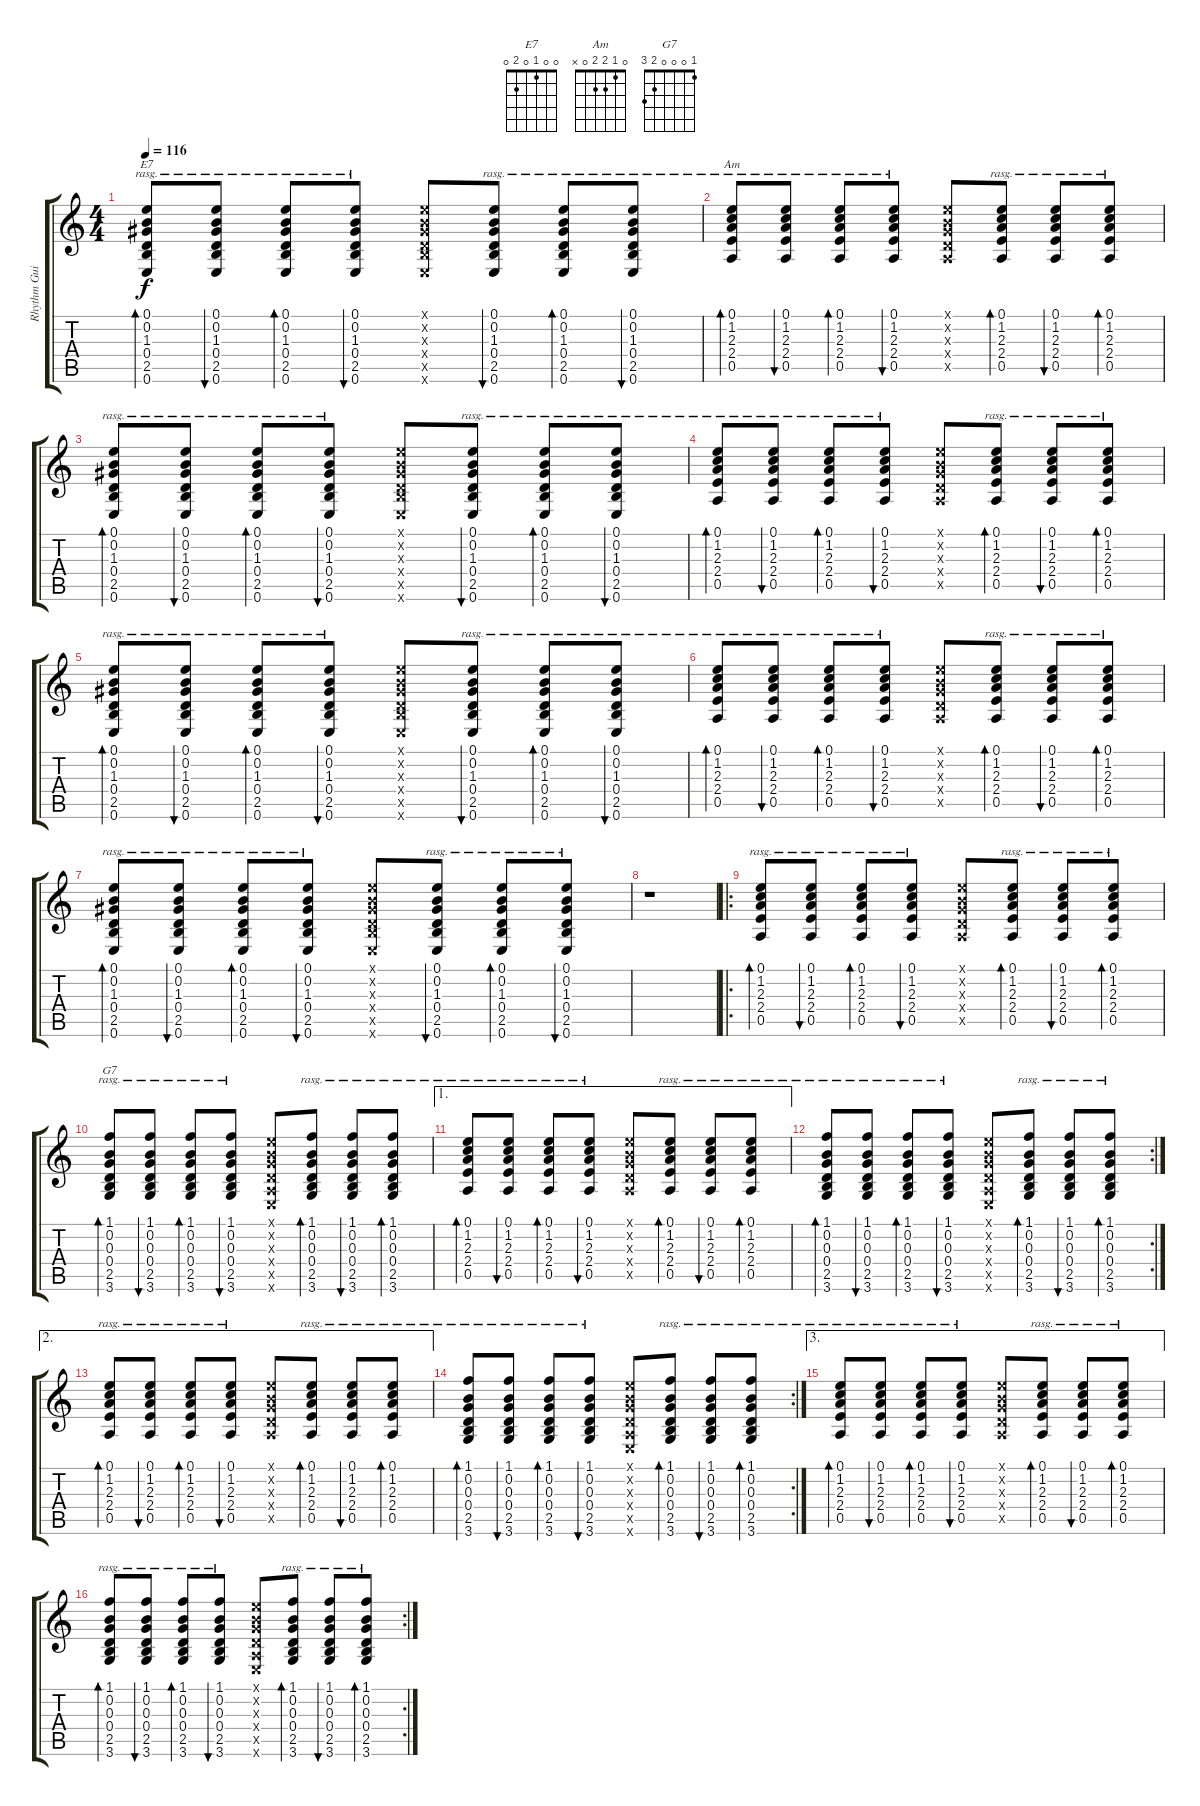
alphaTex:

\track ("Rhythm Guitar (Chords)" "Rhythm Gui") {instrument acousticguitarnylon}
\staff {score tabs}
\tuning (E4 B3 G3 D3 A2 E2) {hide}
\chord ("E7" 0 0 1 0 2 0)
\chord ("Am" 0 1 2 2 0 x)
\chord ("G7" 1 0 0 0 2 3)
\ts (4 4)
\tempo 116
\clef g2
\ks c
(0.1 0.2 1.3 0.4 2.5 0.6).8{bd 60 ch "E7" rasg ii dy f} (0.1 0.2 1.3 0.4 2.5 0.6).8{bu 60 rasg ii} (0.1 0.2 1.3 0.4 2.5 0.6).8{bd 120 rasg ii} (0.1 0.2 1.3 0.4 2.5 0.6).8{bu 120 rasg ii} (0.1{x} 0.2{x} 1.3{x} 0.4{x} 2.5{x} 0.6{x}).8 (0.1 0.2 1.3 0.4 2.5 0.6).8{bu 120 rasg ii} (0.1 0.2 1.3 0.4 2.5 0.6).8{bd 120 rasg ii} (0.1 0.2 1.3 0.4 2.5 0.6).8{bu 120 rasg ii} |
(0.1 1.2 2.3 2.4 0.5).8{bd 60 ch "Am" rasg ii} (0.1 1.2 2.3 2.4 0.5).8{bu 60 rasg ii} (0.1 1.2 2.3 2.4 0.5).8{bd 120 rasg ii} (0.1 1.2 2.3 2.4 0.5).8{bu 120 rasg ii} (0.1{x} 0.2{x} 0.3{x} 0.4{x} 0.5{x}).8 (0.1 1.2 2.3 2.4 0.5).8{bd 120 rasg ii} (0.1 1.2 2.3 2.4 0.5).8{bu 120 rasg ii} (0.1 1.2 2.3 2.4 0.5).8{bd 120 rasg ii} |
(0.1 0.2 1.3 0.4 2.5 0.6).8{bd 60 rasg ii} (0.1 0.2 1.3 0.4 2.5 0.6).8{bu 60 rasg ii} (0.1 0.2 1.3 0.4 2.5 0.6).8{bd 120 rasg ii} (0.1 0.2 1.3 0.4 2.5 0.6).8{bu 120 rasg ii} (0.1{x} 0.2{x} 1.3{x} 0.4{x} 2.5{x} 0.6{x}).8 (0.1 0.2 1.3 0.4 2.5 0.6).8{bu 120 rasg ii} (0.1 0.2 1.3 0.4 2.5 0.6).8{bd 120 rasg ii} (0.1 0.2 1.3 0.4 2.5 0.6).8{bu 120 rasg ii} |
(0.1 1.2 2.3 2.4 0.5).8{bd 60 rasg ii} (0.1 1.2 2.3 2.4 0.5).8{bu 60 rasg ii} (0.1 1.2 2.3 2.4 0.5).8{bd 120 rasg ii} (0.1 1.2 2.3 2.4 0.5).8{bu 120 rasg ii} (0.1{x} 0.2{x} 0.3{x} 0.4{x} 0.5{x}).8 (0.1 1.2 2.3 2.4 0.5).8{bd 120 rasg ii} (0.1 1.2 2.3 2.4 0.5).8{bu 120 rasg ii} (0.1 1.2 2.3 2.4 0.5).8{bd 120 rasg ii} |
(0.1 0.2 1.3 0.4 2.5 0.6).8{bd 60 rasg ii} (0.1 0.2 1.3 0.4 2.5 0.6).8{bu 60 rasg ii} (0.1 0.2 1.3 0.4 2.5 0.6).8{bd 120 rasg ii} (0.1 0.2 1.3 0.4 2.5 0.6).8{bu 120 rasg ii} (0.1{x} 0.2{x} 1.3{x} 0.4{x} 2.5{x} 0.6{x}).8 (0.1 0.2 1.3 0.4 2.5 0.6).8{bu 120 rasg ii} (0.1 0.2 1.3 0.4 2.5 0.6).8{bd 120 rasg ii} (0.1 0.2 1.3 0.4 2.5 0.6).8{bu 120 rasg ii} |
(0.1 1.2 2.3 2.4 0.5).8{bd 60 rasg ii} (0.1 1.2 2.3 2.4 0.5).8{bu 60 rasg ii} (0.1 1.2 2.3 2.4 0.5).8{bd 120 rasg ii} (0.1 1.2 2.3 2.4 0.5).8{bu 120 rasg ii} (0.1{x} 0.2{x} 0.3{x} 0.4{x} 0.5{x}).8 (0.1 1.2 2.3 2.4 0.5).8{bd 120 rasg ii} (0.1 1.2 2.3 2.4 0.5).8{bu 120 rasg ii} (0.1 1.2 2.3 2.4 0.5).8{bd 120 rasg ii} |
(0.1 0.2 1.3 0.4 2.5 0.6).8{bd 60 rasg ii} (0.1 0.2 1.3 0.4 2.5 0.6).8{bu 60 rasg ii} (0.1 0.2 1.3 0.4 2.5 0.6).8{bd 120 rasg ii} (0.1 0.2 1.3 0.4 2.5 0.6).8{bu 120 rasg ii} (0.1{x} 0.2{x} 1.3{x} 0.4{x} 2.5{x} 0.6{x}).8 (0.1 0.2 1.3 0.4 2.5 0.6).8{bu 120 rasg ii} (0.1 0.2 1.3 0.4 2.5 0.6).8{bd 120 rasg ii} (0.1 0.2 1.3 0.4 2.5 0.6).8{bu 120 rasg ii} |
r.1 |
\ro
(0.1 1.2 2.3 2.4 0.5).8{bd 60 rasg ii} (0.1 1.2 2.3 2.4 0.5).8{bu 60 rasg ii} (0.1 1.2 2.3 2.4 0.5).8{bd 120 rasg ii} (0.1 1.2 2.3 2.4 0.5).8{bu 120 rasg ii} (0.1{x} 0.2{x} 0.3{x} 0.4{x} 0.5{x}).8 (0.1 1.2 2.3 2.4 0.5).8{bd 120 rasg ii} (0.1 1.2 2.3 2.4 0.5).8{bu 120 rasg ii} (0.1 1.2 2.3 2.4 0.5).8{bd 120 rasg ii} |
(1.1 0.2 0.3 0.4 2.5 3.6).8{bd 120 ch "G7" rasg ii} (1.1 0.2 0.3 0.4 2.5 3.6).8{bu 120 rasg ii} (1.1 0.2 0.3 0.4 2.5 3.6).8{bd 120 rasg ii} (1.1 0.2 0.3 0.4 2.5 3.6).8{bu 120 rasg ii} (0.1{x} 0.2{x} 0.3{x} 0.4{x} 0.5{x} 0.6{x}).8 (1.1 0.2 0.3 0.4 2.5 3.6).8{bd 120 rasg ii} (1.1 0.2 0.3 0.4 2.5 3.6).8{bu 120 rasg ii} (1.1 0.2 0.3 0.4 2.5 3.6).8{bd 120 rasg ii} |
\ae 1
(0.1 1.2 2.3 2.4 0.5).8{bd 60 rasg ii} (0.1 1.2 2.3 2.4 0.5).8{bu 60 rasg ii} (0.1 1.2 2.3 2.4 0.5).8{bd 120 rasg ii} (0.1 1.2 2.3 2.4 0.5).8{bu 120 rasg ii} (0.1{x} 0.2{x} 0.3{x} 0.4{x} 0.5{x}).8 (0.1 1.2 2.3 2.4 0.5).8{bd 120 rasg ii} (0.1 1.2 2.3 2.4 0.5).8{bu 120 rasg ii} (0.1 1.2 2.3 2.4 0.5).8{bd 120 rasg ii} |
\rc 2
(1.1 0.2 0.3 0.4 2.5 3.6).8{bd 120 rasg ii} (1.1 0.2 0.3 0.4 2.5 3.6).8{bu 120 rasg ii} (1.1 0.2 0.3 0.4 2.5 3.6).8{bd 120 rasg ii} (1.1 0.2 0.3 0.4 2.5 3.6).8{bu 120 rasg ii} (0.1{x} 0.2{x} 0.3{x} 0.4{x} 0.5{x} 0.6{x}).8 (1.1 0.2 0.3 0.4 2.5 3.6).8{bd 120 rasg ii} (1.1 0.2 0.3 0.4 2.5 3.6).8{bu 120 rasg ii} (1.1 0.2 0.3 0.4 2.5 3.6).8{bd 120 rasg ii} |
\ae 2
(0.1 1.2 2.3 2.4 0.5).8{bd 60 rasg ii} (0.1 1.2 2.3 2.4 0.5).8{bu 60 rasg ii} (0.1 1.2 2.3 2.4 0.5).8{bd 120 rasg ii} (0.1 1.2 2.3 2.4 0.5).8{bu 120 rasg ii} (0.1{x} 0.2{x} 0.3{x} 0.4{x} 0.5{x}).8 (0.1 1.2 2.3 2.4 0.5).8{bd 120 rasg ii} (0.1 1.2 2.3 2.4 0.5).8{bu 120 rasg ii} (0.1 1.2 2.3 2.4 0.5).8{bd 120 rasg ii} |
\rc 2
(1.1 0.2 0.3 0.4 2.5 3.6).8{bd 120 rasg ii} (1.1 0.2 0.3 0.4 2.5 3.6).8{bu 120 rasg ii} (1.1 0.2 0.3 0.4 2.5 3.6).8{bd 120 rasg ii} (1.1 0.2 0.3 0.4 2.5 3.6).8{bu 120 rasg ii} (0.1{x} 0.2{x} 0.3{x} 0.4{x} 0.5{x} 0.6{x}).8 (1.1 0.2 0.3 0.4 2.5 3.6).8{bd 120 rasg ii} (1.1 0.2 0.3 0.4 2.5 3.6).8{bu 120 rasg ii} (1.1 0.2 0.3 0.4 2.5 3.6).8{bd 120 rasg ii} |
\ae 3
(0.1 1.2 2.3 2.4 0.5).8{bd 60 rasg ii} (0.1 1.2 2.3 2.4 0.5).8{bu 60 rasg ii} (0.1 1.2 2.3 2.4 0.5).8{bd 120 rasg ii} (0.1 1.2 2.3 2.4 0.5).8{bu 120 rasg ii} (0.1{x} 0.2{x} 0.3{x} 0.4{x} 0.5{x}).8 (0.1 1.2 2.3 2.4 0.5).8{bd 120 rasg ii} (0.1 1.2 2.3 2.4 0.5).8{bu 120 rasg ii} (0.1 1.2 2.3 2.4 0.5).8{bd 120 rasg ii} |
\rc 2
(1.1 0.2 0.3 0.4 2.5 3.6).8{bd 120 rasg ii} (1.1 0.2 0.3 0.4 2.5 3.6).8{bu 120 rasg ii} (1.1 0.2 0.3 0.4 2.5 3.6).8{bd 120 rasg ii} (1.1 0.2 0.3 0.4 2.5 3.6).8{bu 120 rasg ii} (0.1{x} 0.2{x} 0.3{x} 0.4{x} 0.5{x} 0.6{x}).8 (1.1 0.2 0.3 0.4 2.5 3.6).8{bd 120 rasg ii} (1.1 0.2 0.3 0.4 2.5 3.6).8{bu 120 rasg ii} (1.1 0.2 0.3 0.4 2.5 3.6).8{bd 120 rasg ii}
